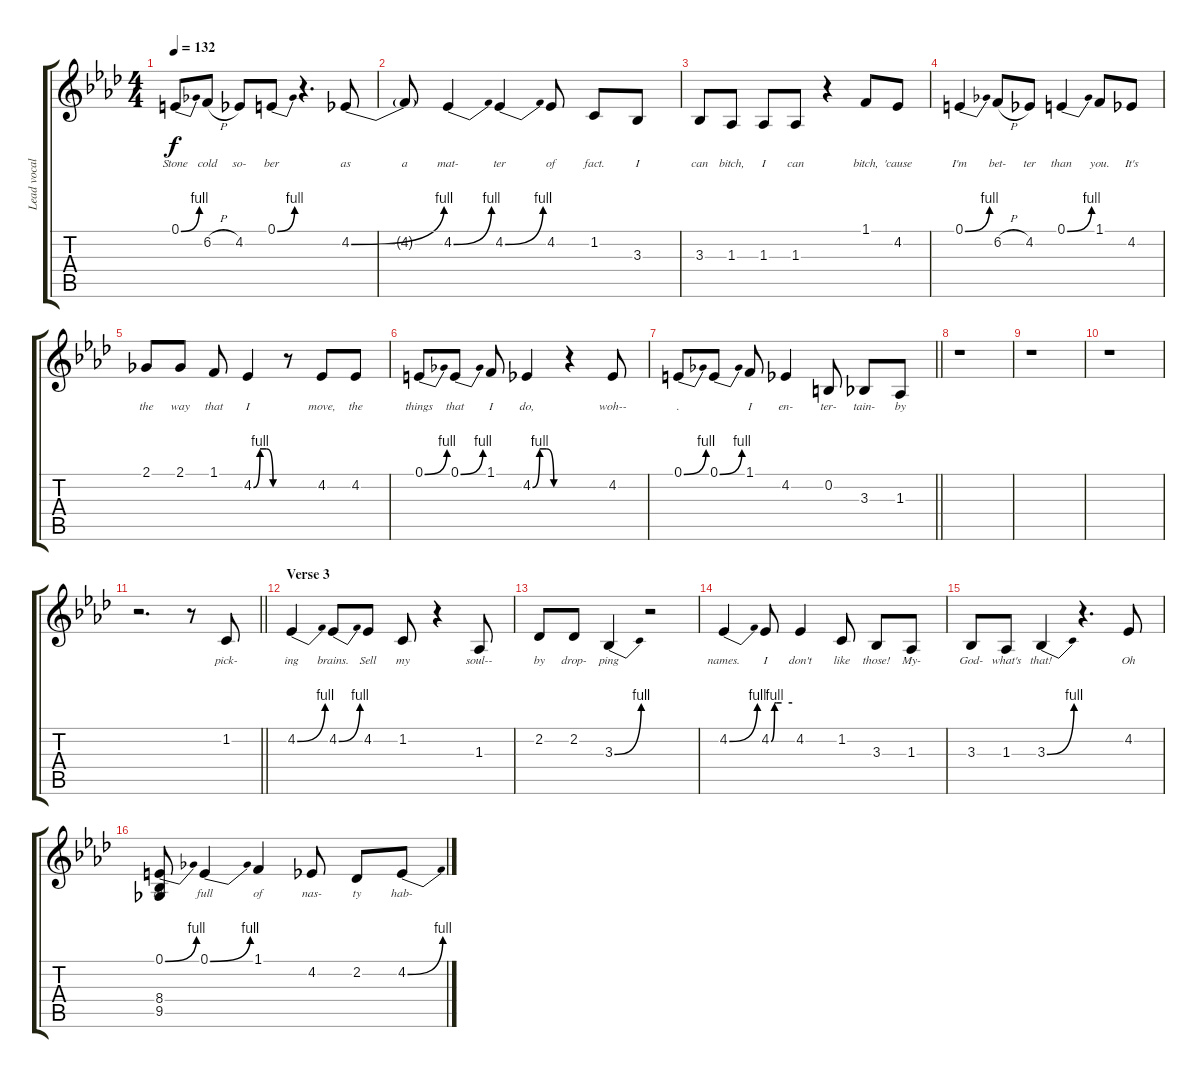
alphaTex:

\track ("Lead vocal - Elton John" "Lead vocal") {instrument altosax}
\staff {score tabs}
\tuning (E4 B3 G3 D3 A2 E2) {hide}
\ts (4 4)
\tempo 132
\clef g2
\ks ab
0.1{be (bend 0 0 60 4)}.8{lyrics (0 "Stone") lyrics (1 "") lyrics (2 "") lyrics (3 "") lyrics (4 "") dy f} 6.2{h}.8{lyrics (0 "cold") lyrics (1 "") lyrics (2 "") lyrics (3 "") lyrics (4 "")} 4.2.8{lyrics (0 "so-") lyrics (1 "") lyrics (2 "") lyrics (3 "") lyrics (4 "")} 0.1{be (bend 0 0 60 4)}.8{lyrics (0 "ber") lyrics (1 "") lyrics (2 "") lyrics (3 "") lyrics (4 "")} r.4{d} 4.2{be (bend 0 0 60 4)}.8{lyrics (0 "as") lyrics (1 "") lyrics (2 "") lyrics (3 "") lyrics (4 "")} |
4.2{t}.8{lyrics (0 "a") lyrics (1 "") lyrics (2 "") lyrics (3 "") lyrics (4 "")} 4.2{be (bend 0 0 60 4)}.4{lyrics (0 "mat-") lyrics (1 "") lyrics (2 "") lyrics (3 "") lyrics (4 "")} 4.2{be (bend 0 0 60 4)}.4{lyrics (0 "ter") lyrics (1 "") lyrics (2 "") lyrics (3 "") lyrics (4 "")} 4.2.8{lyrics (0 "of") lyrics (1 "") lyrics (2 "") lyrics (3 "") lyrics (4 "")} 1.2.8{lyrics (0 "fact.") lyrics (1 "") lyrics (2 "") lyrics (3 "") lyrics (4 "")} 3.3.8{lyrics (0 "I") lyrics (1 "") lyrics (2 "") lyrics (3 "") lyrics (4 "")} |
3.3.8{lyrics (0 "can") lyrics (1 "") lyrics (2 "") lyrics (3 "") lyrics (4 "")} 1.3.8{lyrics (0 "bitch,") lyrics (1 "") lyrics (2 "") lyrics (3 "") lyrics (4 "")} 1.3.8{lyrics (0 "I") lyrics (1 "") lyrics (2 "") lyrics (3 "") lyrics (4 "")} 1.3.8{lyrics (0 "can") lyrics (1 "") lyrics (2 "") lyrics (3 "") lyrics (4 "")} r.4 1.1.8{lyrics (0 "bitch,") lyrics (1 "") lyrics (2 "") lyrics (3 "") lyrics (4 "")} 4.2.8{lyrics (0 "'cause") lyrics (1 "") lyrics (2 "") lyrics (3 "") lyrics (4 "")} |
0.1{be (bend 0 0 60 4)}.4{lyrics (0 "I'm") lyrics (1 "") lyrics (2 "") lyrics (3 "") lyrics (4 "")} 6.2{h}.8{lyrics (0 "bet-") lyrics (1 "") lyrics (2 "") lyrics (3 "") lyrics (4 "")} 4.2.8{lyrics (0 "ter") lyrics (1 "") lyrics (2 "") lyrics (3 "") lyrics (4 "")} 0.1{be (bend 0 0 60 4)}.4{lyrics (0 "than") lyrics (1 "") lyrics (2 "") lyrics (3 "") lyrics (4 "")} 1.1.8{lyrics (0 "you.") lyrics (1 "") lyrics (2 "") lyrics (3 "") lyrics (4 "")} 4.2.8{lyrics (0 "It's") lyrics (1 "") lyrics (2 "") lyrics (3 "") lyrics (4 "")} |
2.1.8{lyrics (0 "the") lyrics (1 "") lyrics (2 "") lyrics (3 "") lyrics (4 "")} 2.1.8{lyrics (0 "way") lyrics (1 "") lyrics (2 "") lyrics (3 "") lyrics (4 "")} 1.1.8{lyrics (0 "that") lyrics (1 "") lyrics (2 "") lyrics (3 "") lyrics (4 "")} 4.2{be (custom 0 0 15 4 30 4 45 0 60 0)}.4{lyrics (0 "I") lyrics (1 "") lyrics (2 "") lyrics (3 "") lyrics (4 "")} r.8 4.2.8{lyrics (0 "move,") lyrics (1 "") lyrics (2 "") lyrics (3 "") lyrics (4 "")} 4.2.8{lyrics (0 "the") lyrics (1 "") lyrics (2 "") lyrics (3 "") lyrics (4 "")} |
0.1{be (bend 0 0 60 4)}.8{lyrics (0 "things") lyrics (1 "") lyrics (2 "") lyrics (3 "") lyrics (4 "")} 0.1{be (bend 0 0 60 4)}.8{lyrics (0 "that") lyrics (1 "") lyrics (2 "") lyrics (3 "") lyrics (4 "")} 1.1.8{lyrics (0 "I") lyrics (1 "") lyrics (2 "") lyrics (3 "") lyrics (4 "")} 4.2{be (custom 0 0 15 4 30 4 45 0 60 0)}.4{lyrics (0 "do,") lyrics (1 "") lyrics (2 "") lyrics (3 "") lyrics (4 "")} r.4 4.2.8{lyrics (0 "woh--") lyrics (1 "") lyrics (2 "") lyrics (3 "") lyrics (4 "")} |
\barLineRight lightlight
0.1{be (bend 0 0 60 4)}.8{lyrics (0 ".") lyrics (1 "") lyrics (2 "") lyrics (3 "") lyrics (4 "")} 0.1{be (bend 0 0 60 4)}.8{lyrics (0 "") lyrics (1 "") lyrics (2 "") lyrics (3 "") lyrics (4 "")} 1.1.8{lyrics (0 "I") lyrics (1 "") lyrics (2 "") lyrics (3 "") lyrics (4 "")} 4.2.4{lyrics (0 "en-") lyrics (1 "") lyrics (2 "") lyrics (3 "") lyrics (4 "")} 0.2.8{lyrics (0 "ter-") lyrics (1 "") lyrics (2 "") lyrics (3 "") lyrics (4 "")} 3.3.8{lyrics (0 "tain-") lyrics (1 "") lyrics (2 "") lyrics (3 "") lyrics (4 "")} 1.3.8{lyrics (0 "by") lyrics (1 "") lyrics (2 "") lyrics (3 "") lyrics (4 "")} |
r.1 |
r.1 |
r.1 |
\barLineRight lightlight
r.2{d} r.8 1.2.8{lyrics (0 "pick-") lyrics (1 "") lyrics (2 "") lyrics (3 "") lyrics (4 "")} |
\section ("" "Verse 3")
4.2{be (bend 0 0 60 4)}.4{lyrics (0 "ing") lyrics (1 "") lyrics (2 "") lyrics (3 "") lyrics (4 "")} 4.2{be (bend 0 0 60 4)}.8{lyrics (0 "brains.") lyrics (1 "") lyrics (2 "") lyrics (3 "") lyrics (4 "")} 4.2.8{lyrics (0 "Sell") lyrics (1 "") lyrics (2 "") lyrics (3 "") lyrics (4 "")} 1.2.8{lyrics (0 "my") lyrics (1 "") lyrics (2 "") lyrics (3 "") lyrics (4 "")} r.4 1.3.8{lyrics (0 "soul--") lyrics (1 "") lyrics (2 "") lyrics (3 "") lyrics (4 "")} |
2.2.8{lyrics (0 "by") lyrics (1 "") lyrics (2 "") lyrics (3 "") lyrics (4 "")} 2.2.8{lyrics (0 "drop-") lyrics (1 "") lyrics (2 "") lyrics (3 "") lyrics (4 "")} 3.3{be (bend 0 0 60 4)}.4{lyrics (0 "ping") lyrics (1 "") lyrics (2 "") lyrics (3 "") lyrics (4 "")} r.2 |
4.2{be (bend 0 0 60 4)}.4{lyrics (0 "names.") lyrics (1 "") lyrics (2 "") lyrics (3 "") lyrics (4 "")} 4.2{be (custom 0 0 10 4 15 4 30 4 60 4)}.8{lyrics (0 "I") lyrics (1 "") lyrics (2 "") lyrics (3 "") lyrics (4 "")} 4.2.4{lyrics (0 "don't") lyrics (1 "") lyrics (2 "") lyrics (3 "") lyrics (4 "")} 1.2.8{lyrics (0 "like") lyrics (1 "") lyrics (2 "") lyrics (3 "") lyrics (4 "")} 3.3.8{lyrics (0 "those!") lyrics (1 "") lyrics (2 "") lyrics (3 "") lyrics (4 "")} 1.3.8{lyrics (0 "My-") lyrics (1 "") lyrics (2 "") lyrics (3 "") lyrics (4 "")} |
3.3.8{lyrics (0 "God-") lyrics (1 "") lyrics (2 "") lyrics (3 "") lyrics (4 "")} 1.3.8{lyrics (0 "what's") lyrics (1 "") lyrics (2 "") lyrics (3 "") lyrics (4 "")} 3.3{be (bend 0 0 60 4)}.4{lyrics (0 "that!") lyrics (1 "") lyrics (2 "") lyrics (3 "") lyrics (4 "")} r.4{d} 4.2.8{lyrics (0 "Oh") lyrics (1 "") lyrics (2 "") lyrics (3 "") lyrics (4 "")} |
(0.1{be (bend 0 0 60 4)} 8.4 9.5).8{lyrics (0 "it's") lyrics (1 "") lyrics (2 "") lyrics (3 "") lyrics (4 "")} 0.1{be (bend 0 0 60 4)}.4{lyrics (0 "full") lyrics (1 "") lyrics (2 "") lyrics (3 "") lyrics (4 "")} 1.1.4{lyrics (0 "of") lyrics (1 "") lyrics (2 "") lyrics (3 "") lyrics (4 "")} 4.2.8{lyrics (0 "nas-") lyrics (1 "") lyrics (2 "") lyrics (3 "") lyrics (4 "")} 2.2.8{lyrics (0 "ty") lyrics (1 "") lyrics (2 "") lyrics (3 "") lyrics (4 "")} 4.2{be (bend 0 0 60 4)}.8{lyrics (0 "hab-") lyrics (1 "") lyrics (2 "") lyrics (3 "") lyrics (4 "")}
